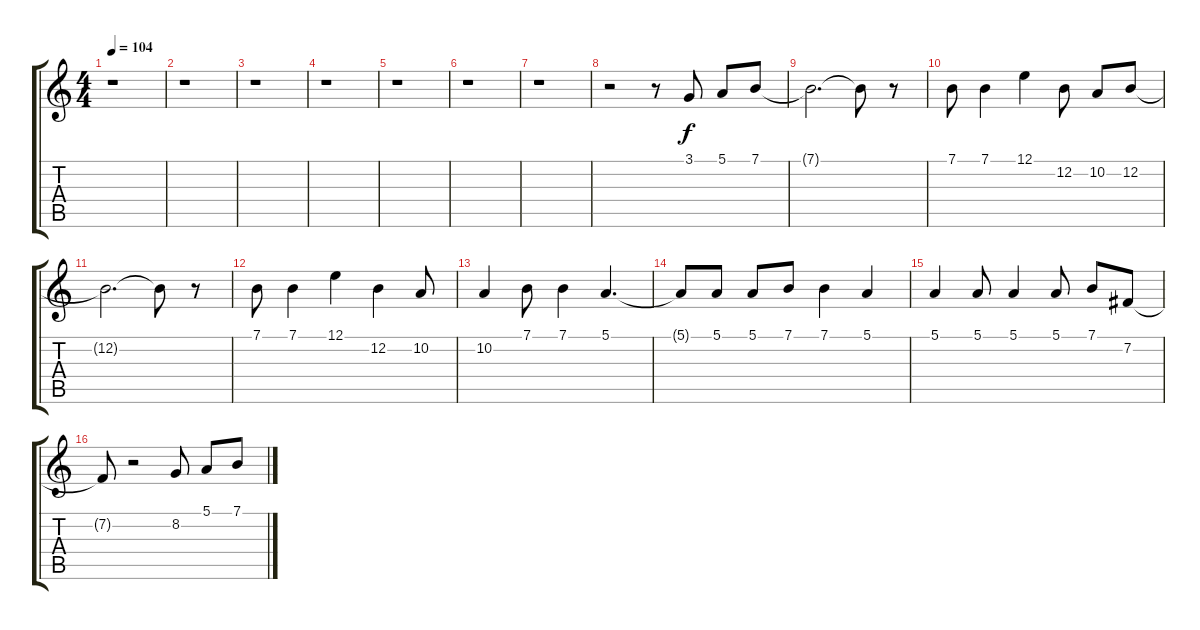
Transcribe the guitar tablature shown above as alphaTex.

\track "" {instrument musicbox}
\staff {score tabs}
\tuning (E4 B3 G3 D3 A2 E2) {hide}
\ts (4 4)
\tempo 104
\clef g2
\ks c
r.1{dy f} |
r.1 |
r.1 |
r.1 |
r.1 |
r.1 |
r.1 |
r.2 r.8 3.1.8 5.1.8 7.1.8 |
7.1{t}.2{d} 7.1{t}.8 r.8 |
7.1.8 7.1.4 12.1.4 12.2.8 10.2.8 12.2.8 |
12.2{t}.2{d} 12.2{t}.8 r.8 |
7.1.8 7.1.4 12.1.4 12.2.4 10.2.8 |
10.2.4 7.1.8 7.1.4 5.1.4{d} |
5.1{t}.8 5.1.8 5.1.8 7.1.8 7.1.4 5.1.4 |
5.1.4 5.1.8 5.1.4 5.1.8 7.1.8 7.2.8 |
7.2{t}.8 r.2 8.2.8 5.1.8 7.1.8
